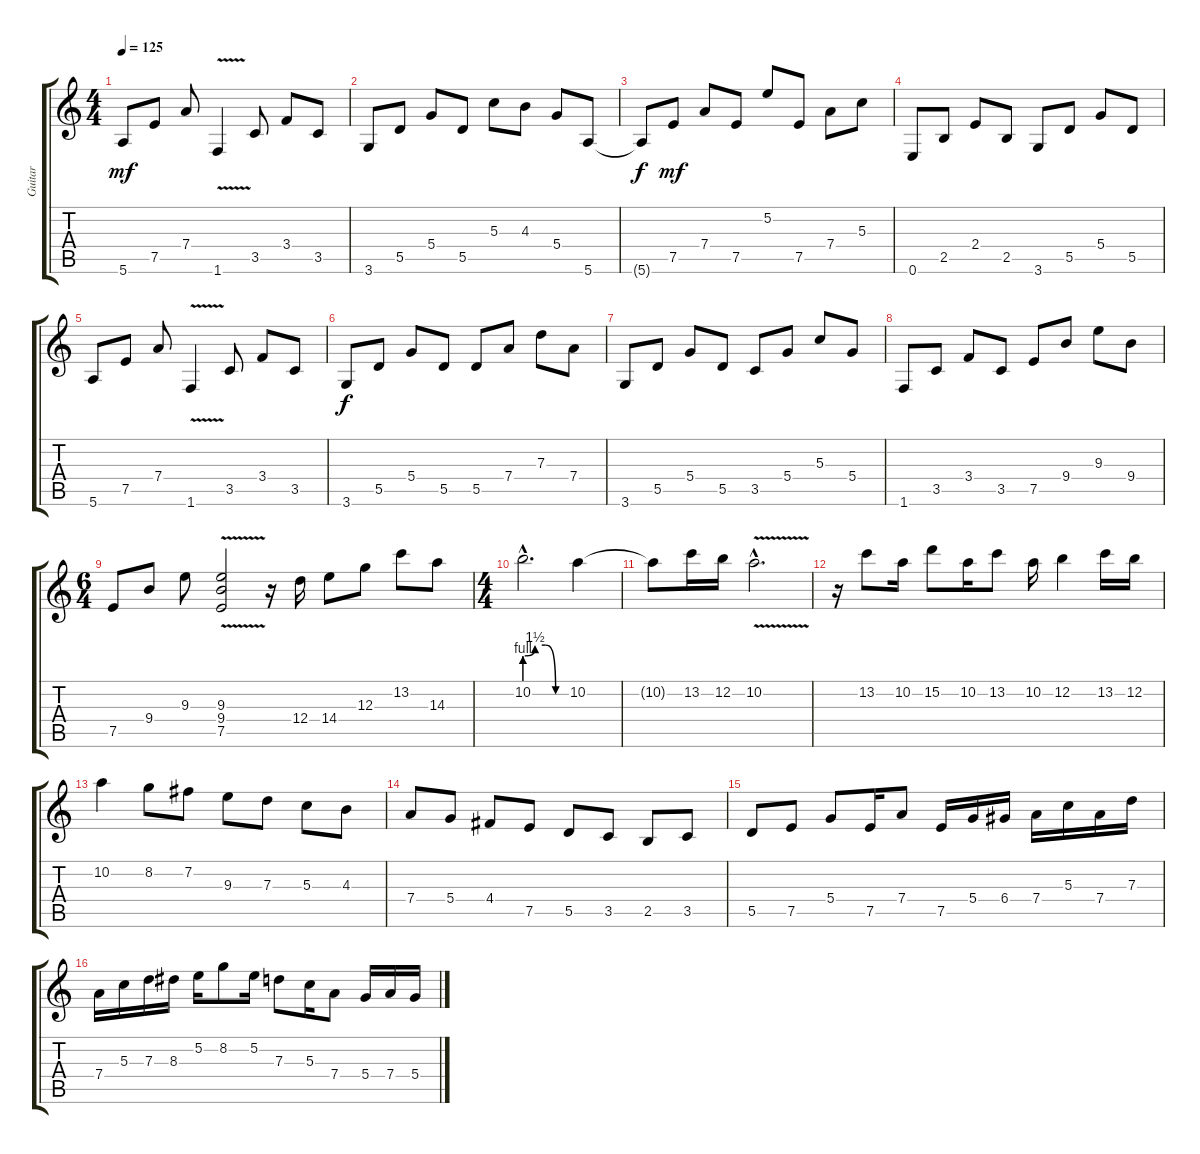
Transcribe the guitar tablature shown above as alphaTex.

\track ("Guitar" "Guitar") {instrument distortionguitar}
\staff {score tabs}
\tuning (E4 B3 G3 D3 A2 E2) {hide}
\ts (4 4)
\tempo 125
\clef g2
\ks c
5.6.8{dy mf} 7.5.8 7.4.8 1.6{v}.4 3.5.8 3.4.8 3.5.8 |
3.6.8 5.5.8 5.4.8 5.5.8 5.3.8 4.3.8 5.4.8 5.6.8 |
5.6{t}.8{dy f} 7.5.8{dy mf} 7.4.8 7.5.8 5.2.8 7.5.8 7.4.8 5.3.8 |
0.6.8 2.5.8 2.4.8 2.5.8 3.6.8 5.5.8 5.4.8 5.5.8 |
5.6.8 7.5.8 7.4.8 1.6{v}.4 3.5.8 3.4.8 3.5.8 |
3.6.8{dy f} 5.5.8 5.4.8 5.5.8 5.5.8 7.4.8 7.3.8 7.4.8 |
3.6.8 5.5.8 5.4.8 5.5.8 3.5.8 5.4.8 5.3.8 5.4.8 |
1.6.8 3.5.8 3.4.8 3.5.8 7.5.8 9.4.8 9.3.8 9.4.8 |
\ts (6 4)
7.5.8 9.4.8 9.3.8 (9.3{v} 9.4{v} 7.5{v}).2 r.16 12.4.16 14.4.8 12.3.8 13.2.8 14.3.8 |
\ts (4 4)
10.2{be (custom 0 4 15 6 30 6 45 0 60 0) hac}.2{d} 10.2.4 |
10.2{t}.8 13.2.16 12.2.16 10.2{v hac}.2{d} |
r.16 13.2.8 10.2.16 15.2.8 10.2.16 13.2.8 10.2.16 12.2.4 13.2.16 12.2.16 |
10.2.4 8.2.8 7.2.8 9.3.8 7.3.8 5.3.8 4.3.8 |
7.4.8 5.4.8 4.4.8 7.5.8 5.5.8 3.5.8 2.5.8 3.5.8 |
5.5.8 7.5.8 5.4.8 7.5.16 7.4.8 7.5.16 5.4.16 6.4.16 7.4.16 5.3.16 7.4.16 7.3.16 |
7.4.16 5.3.16 7.3.16 8.3.16 5.2.16 8.2.8 5.2.16 7.3.8 5.3.16 7.4.8 5.4.16 7.4.16 5.4.16
